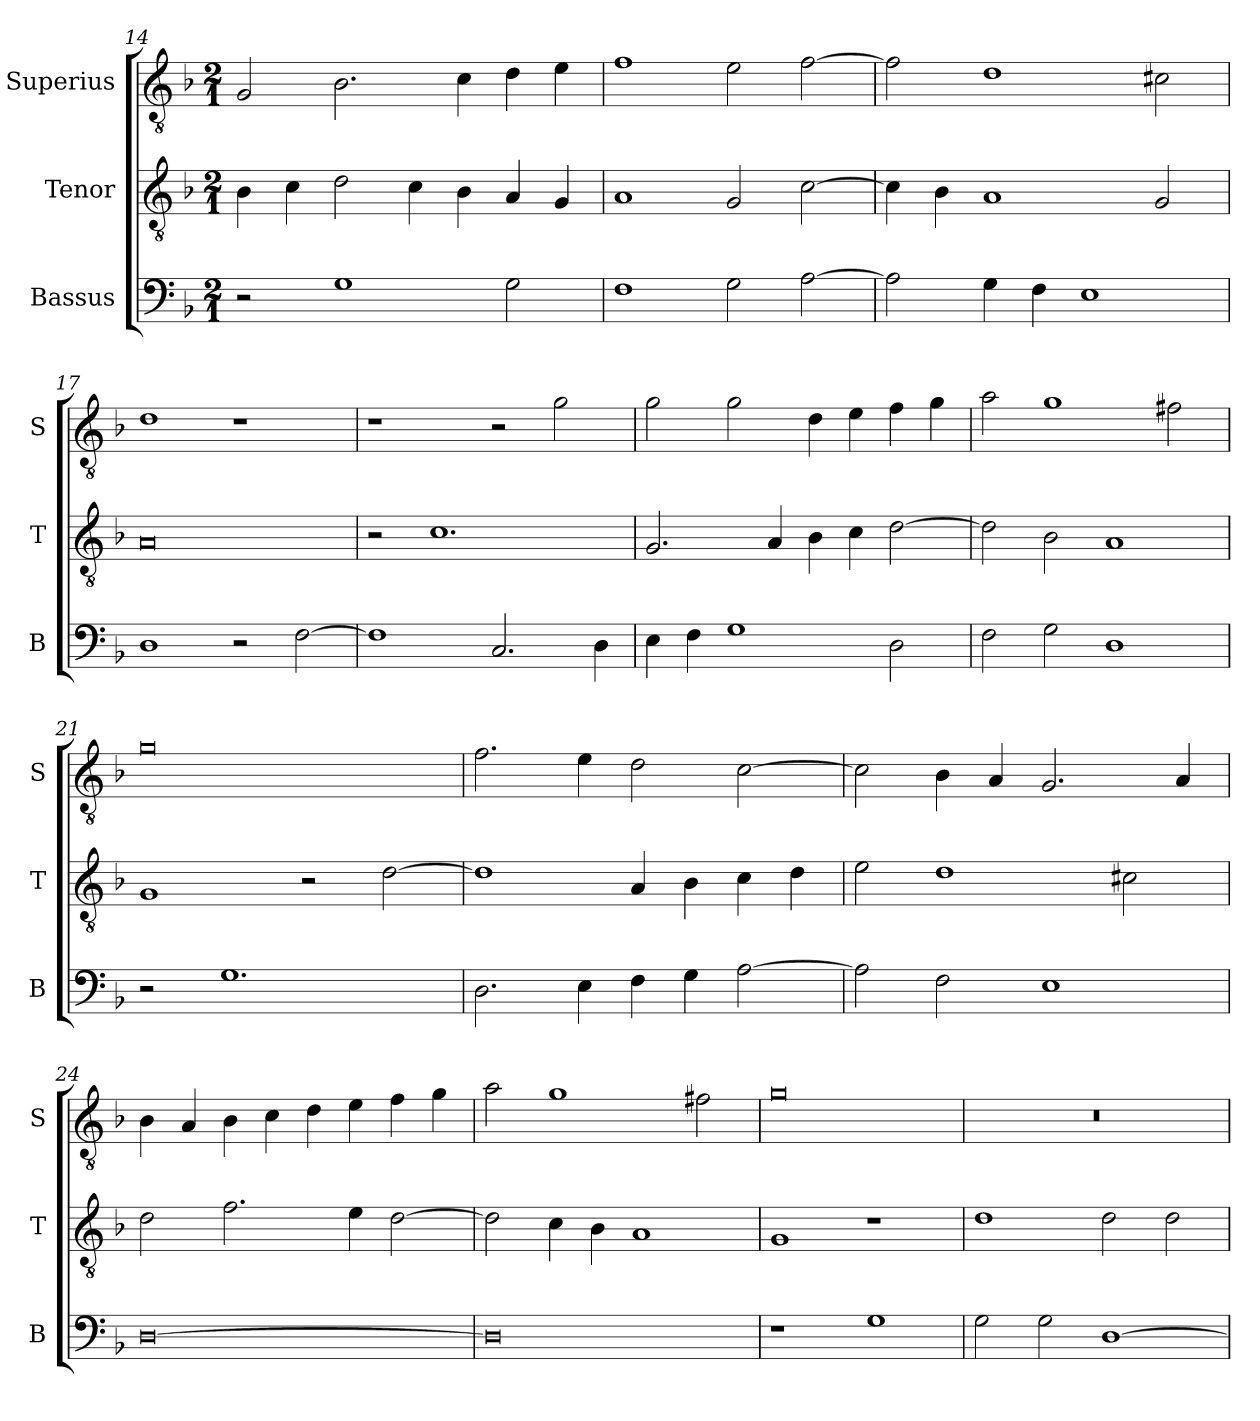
**kern	**kern	**kern
*part3	*part2	*part1
*staff3	*staff2	*staff1
*I"Bassus	*I"Tenor	*I"Superius
*I'B	*I'T	*I'S
*clefF4	*clefGv2	*clefGv2
*k[b-]	*k[b-]	*k[b-]
*F:	*F:	*F:
*M2/1	*M2/1	*M2/1
=14	=14	=14
2r	4B-	2G
.	4c	.
1G	2d	2.B-
.	4c	.
.	4B-	4c
2G	4A	4d
.	4G	4e
=15	=15	=15
1F	1A	1f
2G	2G	2e
[2A	[2c	[2f
=16	=16	=16
2A]	4c]	2f]
.	4B-	.
4G	1A	1d
4F	.	.
1E	.	.
.	2G	2c#X
=17	=17	=17
1D	0A	1d
2r	.	1r
[2F	.	.
=18	=18	=18
1F]	2r	1r
.	1.c	.
2.C	.	2r
.	.	2g
4D	.	.
=19	=19	=19
4E	2.G	2g
4F	.	.
1G	.	2g
.	4A	.
.	4B-	4d
.	4c	4e
2D	[2d	4f
.	.	4g
=20	=20	=20
2F	2d]	2a
2G	2B-	1g
1D	1A	.
.	.	2f#X
=21	=21	=21
2r	1G	0g
1.G	.	.
.	2r	.
.	[2d	.
=22	=22	=22
2.D	1d]	2.f
4E	.	4e
4F	4A	2d
4G	4B-	.
[2A	4c	[2c
.	4d	.
=23	=23	=23
2A]	2e	2c]
2F	1d	4B-
.	.	4A
1E	.	2.G
.	2c#X	.
.	.	4A
=24	=24	=24
[0D	2d	4B-
.	.	4A
.	2.f	4B-
.	.	4c
.	.	4d
.	4e	4e
.	[2d	4f
.	.	4g
=25	=25	=25
0D]	2d]	2a
.	4c	1g
.	4B-	.
.	1A	.
.	.	2f#X
=26	=26	=26
1r	1G	0g
1G	1r	.
=27	=27	=27
2G	1d	0r
2G	.	.
[1D	2d	.
.	2d	.
=	=	=
*-	*-	*-
